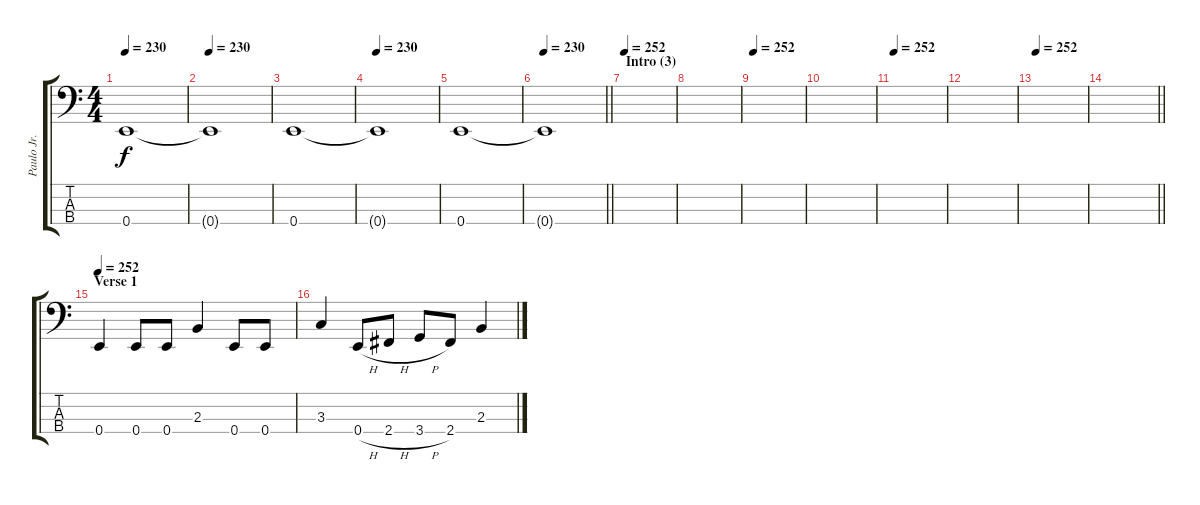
\track ("Paulo Jr." "Paulo Jr.") {instrument electricbasspick}
\staff {score tabs}
\tuning (G2 D2 A1 E1) {hide}
\ts (4 4)
\tempo 230
\clef f4
\ks c
0.4.1{dy f} |
\tempo 230
0.4{t}.1 |
0.4.1 |
\tempo 230
0.4{t}.1 |
0.4.1 |
\tempo 230
\barLineRight lightlight
0.4{t}.1 |
\section ("" "Intro (3)")
\tempo 252
|
|
\tempo 252
|
|
\tempo 252
|
|
\tempo 252
|
\barLineRight lightlight
|
\section ("" "Verse 1")
\tempo 252
0.4.4 0.4.8 0.4.8 2.3.4 0.4.8 0.4.8 |
3.3.4 0.4{h}.8 2.4{h}.8 3.4{h}.8 2.4.8 2.3.4
